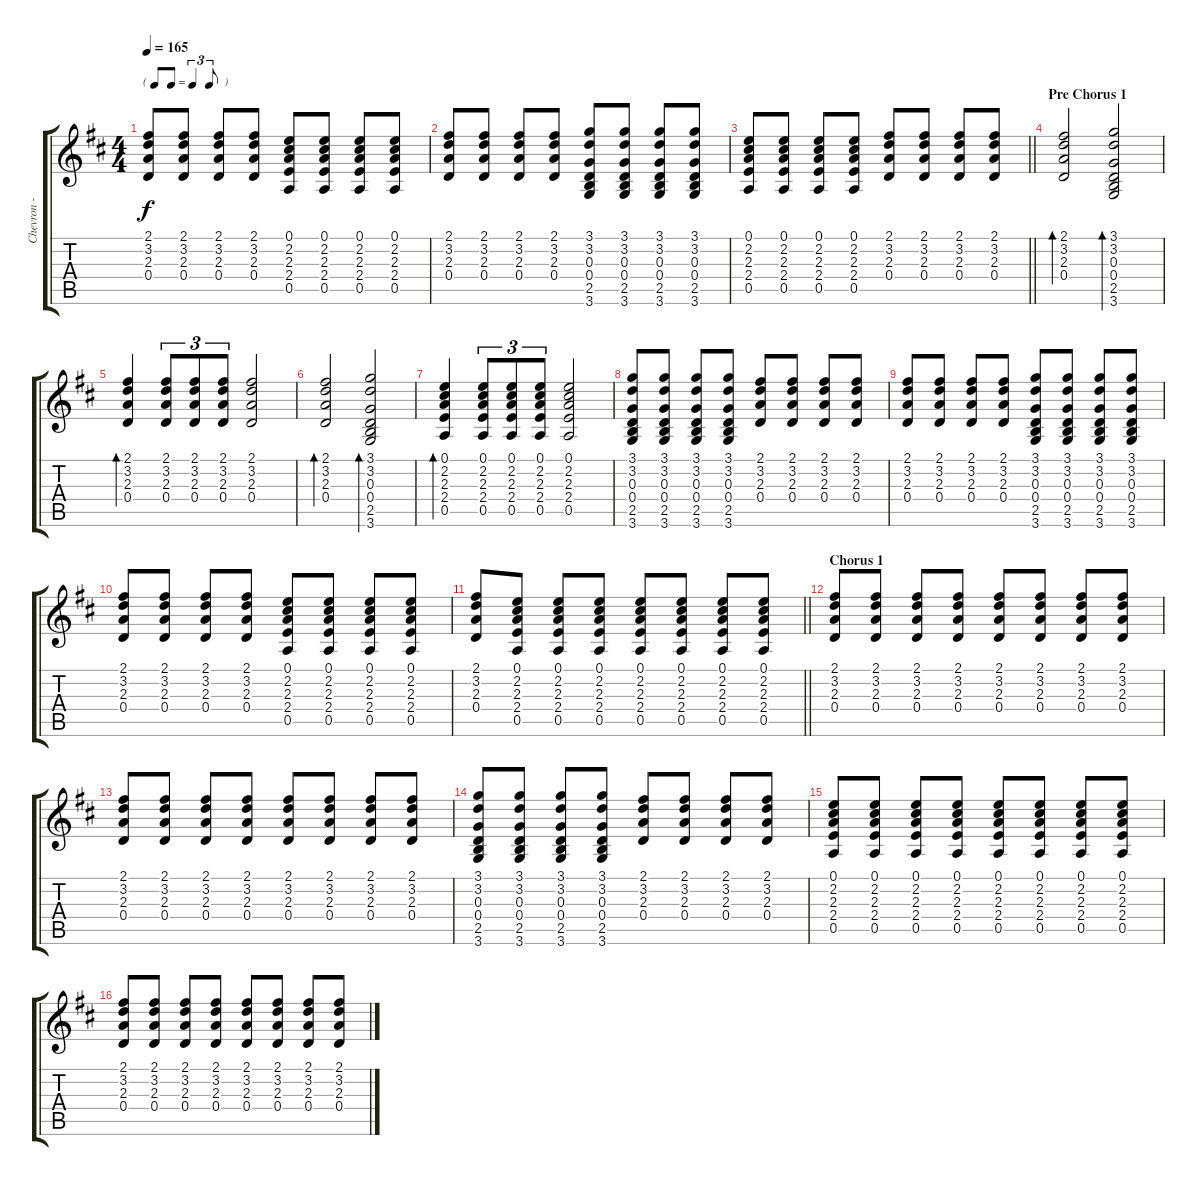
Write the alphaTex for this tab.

\track ("Chevron - Guitar" "Chevron - ") {instrument acousticguitarsteel}
\staff {score tabs}
\tuning (E4 B3 G3 D3 A2 E2) {hide}
\ts (4 4)
\tf triplet8th
\tempo 165
\clef g2
\ks d
(2.1 3.2 2.3 0.4).8{dy f} (2.1 3.2 2.3 0.4).8 (2.1 3.2 2.3 0.4).8 (2.1 3.2 2.3 0.4).8 (0.1 2.2 2.3 2.4 0.5).8 (0.1 2.2 2.3 2.4 0.5).8 (0.1 2.2 2.3 2.4 0.5).8 (0.1 2.2 2.3 2.4 0.5).8 |
(2.1 3.2 2.3 0.4).8 (2.1 3.2 2.3 0.4).8 (2.1 3.2 2.3 0.4).8 (2.1 3.2 2.3 0.4).8 (3.1 3.2 0.3 0.4 2.5 3.6).8 (3.1 3.2 0.3 0.4 2.5 3.6).8 (3.1 3.2 0.3 0.4 2.5 3.6).8 (3.1 3.2 0.3 0.4 2.5 3.6).8 |
\barLineRight lightlight
(0.1 2.2 2.3 2.4 0.5).8 (0.1 2.2 2.3 2.4 0.5).8 (0.1 2.2 2.3 2.4 0.5).8 (0.1 2.2 2.3 2.4 0.5).8 (2.1 3.2 2.3 0.4).8 (2.1 3.2 2.3 0.4).8 (2.1 3.2 2.3 0.4).8 (2.1 3.2 2.3 0.4).8 |
\section ("" "Pre Chorus 1")
(2.1 3.2 2.3 0.4).2{bd 60} (3.1 3.2 0.3 0.4 2.5 3.6).2{bd 60} |
(2.1 3.2 2.3 0.4).4{bd 60} (2.1 3.2 2.3 0.4).8{tu (3 2)} (2.1 3.2 2.3 0.4).8{tu (3 2)} (2.1 3.2 2.3 0.4).8{tu (3 2)} (2.1 3.2 2.3 0.4).2 |
(2.1 3.2 2.3 0.4).2{bd 60} (3.1 3.2 0.3 0.4 2.5 3.6).2{bd 60} |
(0.1 2.2 2.3 2.4 0.5).4{bd 60} (0.1 2.2 2.3 2.4 0.5).8{tu (3 2)} (0.1 2.2 2.3 2.4 0.5).8{tu (3 2)} (0.1 2.2 2.3 2.4 0.5).8{tu (3 2)} (0.1 2.2 2.3 2.4 0.5).2 |
(3.1 3.2 0.3 0.4 2.5 3.6).8 (3.1 3.2 0.3 0.4 2.5 3.6).8 (3.1 3.2 0.3 0.4 2.5 3.6).8 (3.1 3.2 0.3 0.4 2.5 3.6).8 (2.1 3.2 2.3 0.4).8 (2.1 3.2 2.3 0.4).8 (2.1 3.2 2.3 0.4).8 (2.1 3.2 2.3 0.4).8 |
(2.1 3.2 2.3 0.4).8 (2.1 3.2 2.3 0.4).8 (2.1 3.2 2.3 0.4).8 (2.1 3.2 2.3 0.4).8 (3.1 3.2 0.3 0.4 2.5 3.6).8 (3.1 3.2 0.3 0.4 2.5 3.6).8 (3.1 3.2 0.3 0.4 2.5 3.6).8 (3.1 3.2 0.3 0.4 2.5 3.6).8 |
(2.1 3.2 2.3 0.4).8 (2.1 3.2 2.3 0.4).8 (2.1 3.2 2.3 0.4).8 (2.1 3.2 2.3 0.4).8 (0.1 2.2 2.3 2.4 0.5).8 (0.1 2.2 2.3 2.4 0.5).8 (0.1 2.2 2.3 2.4 0.5).8 (0.1 2.2 2.3 2.4 0.5).8 |
\barLineRight lightlight
(2.1 3.2 2.3 0.4).8 (0.1 2.2 2.3 2.4 0.5).8 (0.1 2.2 2.3 2.4 0.5).8 (0.1 2.2 2.3 2.4 0.5).8 (0.1 2.2 2.3 2.4 0.5).8 (0.1 2.2 2.3 2.4 0.5).8 (0.1 2.2 2.3 2.4 0.5).8 (0.1 2.2 2.3 2.4 0.5).8 |
\section ("" "Chorus 1")
(2.1 3.2 2.3 0.4).8 (2.1 3.2 2.3 0.4).8 (2.1 3.2 2.3 0.4).8 (2.1 3.2 2.3 0.4).8 (2.1 3.2 2.3 0.4).8 (2.1 3.2 2.3 0.4).8 (2.1 3.2 2.3 0.4).8 (2.1 3.2 2.3 0.4).8 |
(2.1 3.2 2.3 0.4).8 (2.1 3.2 2.3 0.4).8 (2.1 3.2 2.3 0.4).8 (2.1 3.2 2.3 0.4).8 (2.1 3.2 2.3 0.4).8 (2.1 3.2 2.3 0.4).8 (2.1 3.2 2.3 0.4).8 (2.1 3.2 2.3 0.4).8 |
(3.1 3.2 0.3 0.4 2.5 3.6).8 (3.1 3.2 0.3 0.4 2.5 3.6).8 (3.1 3.2 0.3 0.4 2.5 3.6).8 (3.1 3.2 0.3 0.4 2.5 3.6).8 (2.1 3.2 2.3 0.4).8 (2.1 3.2 2.3 0.4).8 (2.1 3.2 2.3 0.4).8 (2.1 3.2 2.3 0.4).8 |
(0.1 2.2 2.3 2.4 0.5).8 (0.1 2.2 2.3 2.4 0.5).8 (0.1 2.2 2.3 2.4 0.5).8 (0.1 2.2 2.3 2.4 0.5).8 (0.1 2.2 2.3 2.4 0.5).8 (0.1 2.2 2.3 2.4 0.5).8 (0.1 2.2 2.3 2.4 0.5).8 (0.1 2.2 2.3 2.4 0.5).8 |
(2.1 3.2 2.3 0.4).8 (2.1 3.2 2.3 0.4).8 (2.1 3.2 2.3 0.4).8 (2.1 3.2 2.3 0.4).8 (2.1 3.2 2.3 0.4).8 (2.1 3.2 2.3 0.4).8 (2.1 3.2 2.3 0.4).8 (2.1 3.2 2.3 0.4).8
